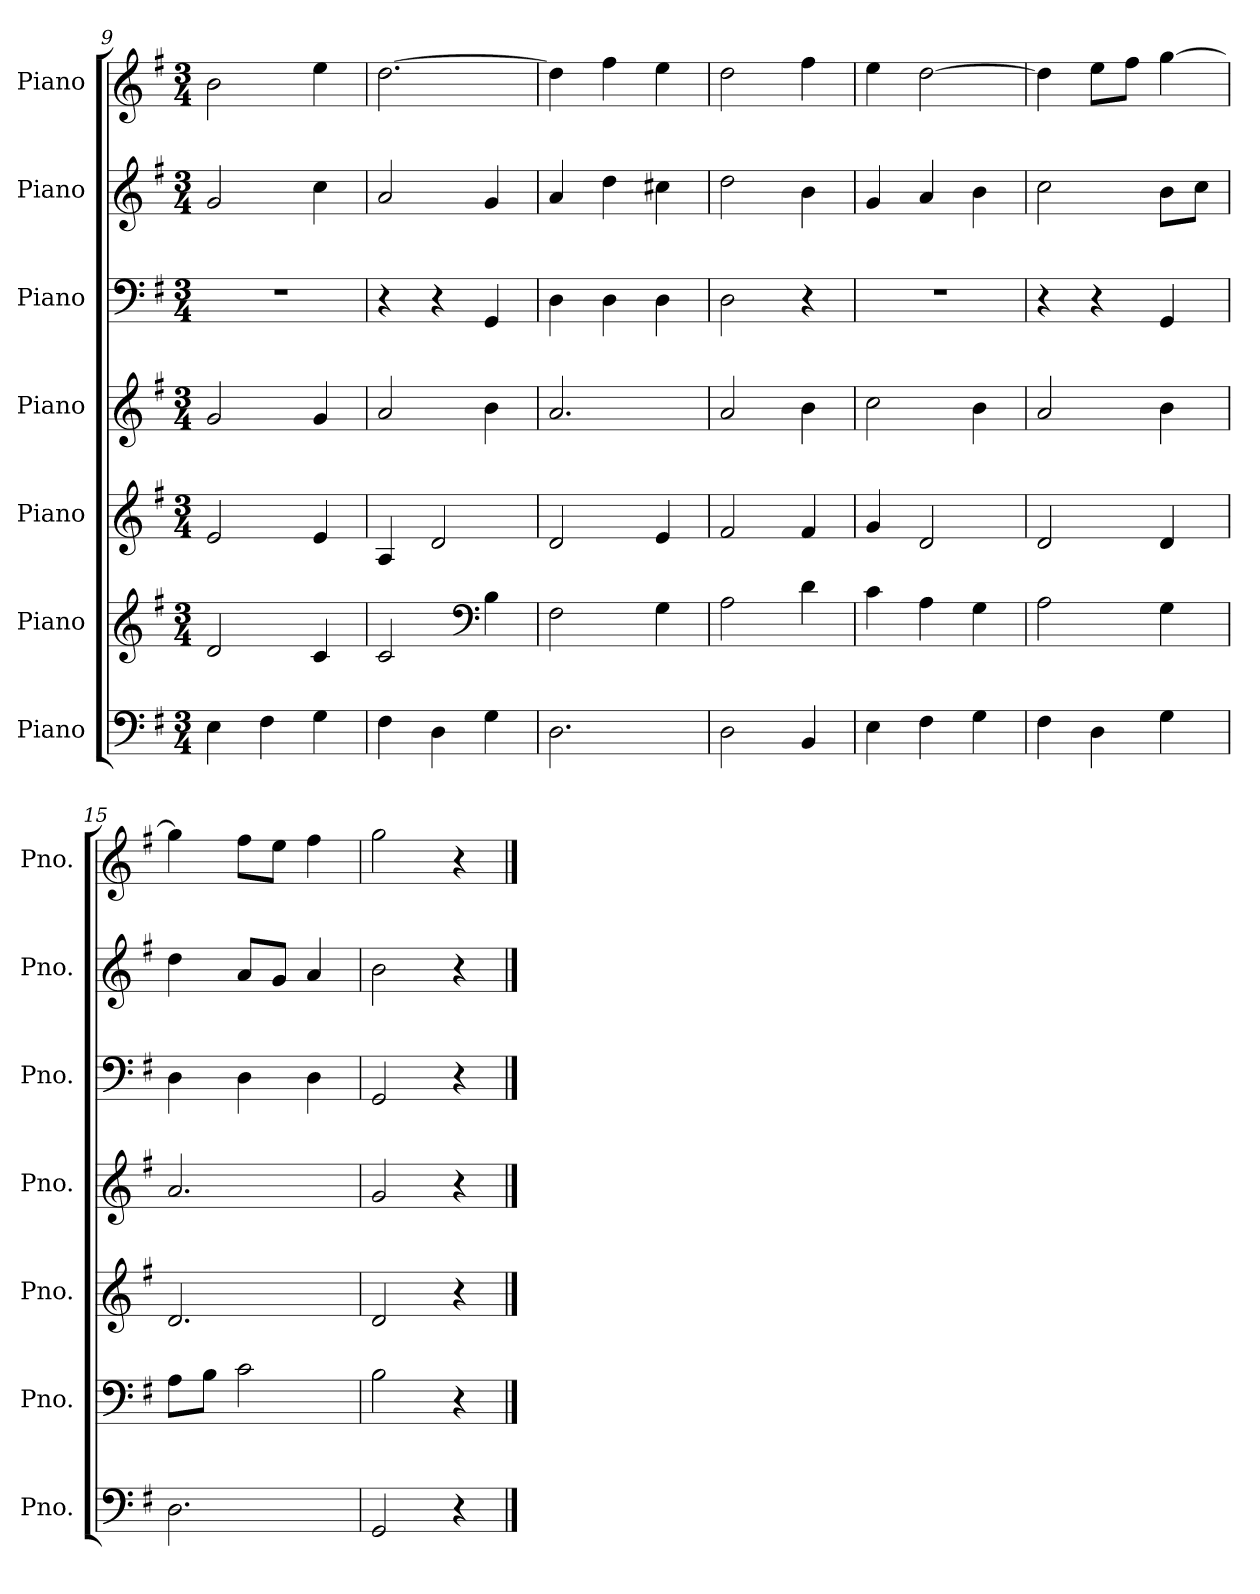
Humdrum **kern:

**kern	**kern	**kern	**kern	**kern	**kern	**kern
*part7	*part6	*part5	*part4	*part3	*part2	*part1
*staff7	*staff6	*staff5	*staff4	*staff3	*staff2	*staff1
*I"Piano	*I"Piano	*I"Piano	*I"Piano	*I"Piano	*I"Piano	*I"Piano
*I'Pno.	*I'Pno.	*I'Pno.	*I'Pno.	*I'Pno.	*I'Pno.	*I'Pno.
!!LO:PB:g=z
*clefF4	*clefG2	*clefG2	*clefG2	*clefF4	*clefG2	*clefG2
*k[f#]	*k[f#]	*k[f#]	*k[f#]	*k[f#]	*k[f#]	*k[f#]
*M3/4	*M3/4	*M3/4	*M3/4	*M3/4	*M3/4	*M3/4
=9	=9	=9	=9	=9	=9	=9
4E\	2d/	2e/	2g/	2.r	2g/	2b\
4F#\	.	.	.	.	.	.
4G\	4c/	4e/	4g/	.	4cc\	4ee\
=10	=10	=10	=10	=10	=10	=10
4F#\	2c/	4A/	2a/	4r	2a/	[2.dd\
4D\	.	2d/	.	4r	.	.
*	*clefF4	*	*	*	*	*
4G\	4B\	.	4b\	4GG/	4g/	.
=11	=11	=11	=11	=11	=11	=11
2.D\	2F#\	2d/	2.a/	4D\	4a/	4dd\]
.	.	.	.	4D\	4dd\	4ff#\
.	4G\	4e/	.	4D\	4cc#X\	4ee\
=12	=12	=12	=12	=12	=12	=12
2D\	2A\	2f#/	2a/	2D\	2dd\	2dd\
4BB/	4d\	4f#/	4b\	4r	4b\	4ff#\
=13	=13	=13	=13	=13	=13	=13
4E\	4c\	4g/	2cc\	2.r	4g/	4ee\
4F#\	4A\	2d/	.	.	4a/	[2dd\
4G\	4G\	.	4b\	.	4b\	.
=14	=14	=14	=14	=14	=14	=14
4F#\	2A\	2d/	2a/	4r	2cc\	4dd\]
4D\	.	.	.	4r	.	8ee\L
.	.	.	.	.	.	8ff#\J
4G\	4G\	4d/	4b\	4GG/	8b\L	[4gg\
.	.	.	.	.	8cc\J	.
=15	=15	=15	=15	=15	=15	=15
2.D\	8A\L	2.d/	2.a/	4D\	4dd\	4gg\]
.	8B\J	.	.	.	.	.
.	2c\	.	.	4D\	8a/L	8ff#\L
.	.	.	.	.	8g/J	8ee\J
.	.	.	.	4D\	4a/	4ff#\
=16	=16	=16	=16	=16	=16	=16
2GG/	2B\	2d/	2g/	2GG/	2b\	2gg\
4r	4r	4r	4r	4r	4r	4r
==	==	==	==	==	==	==
*-	*-	*-	*-	*-	*-	*-
